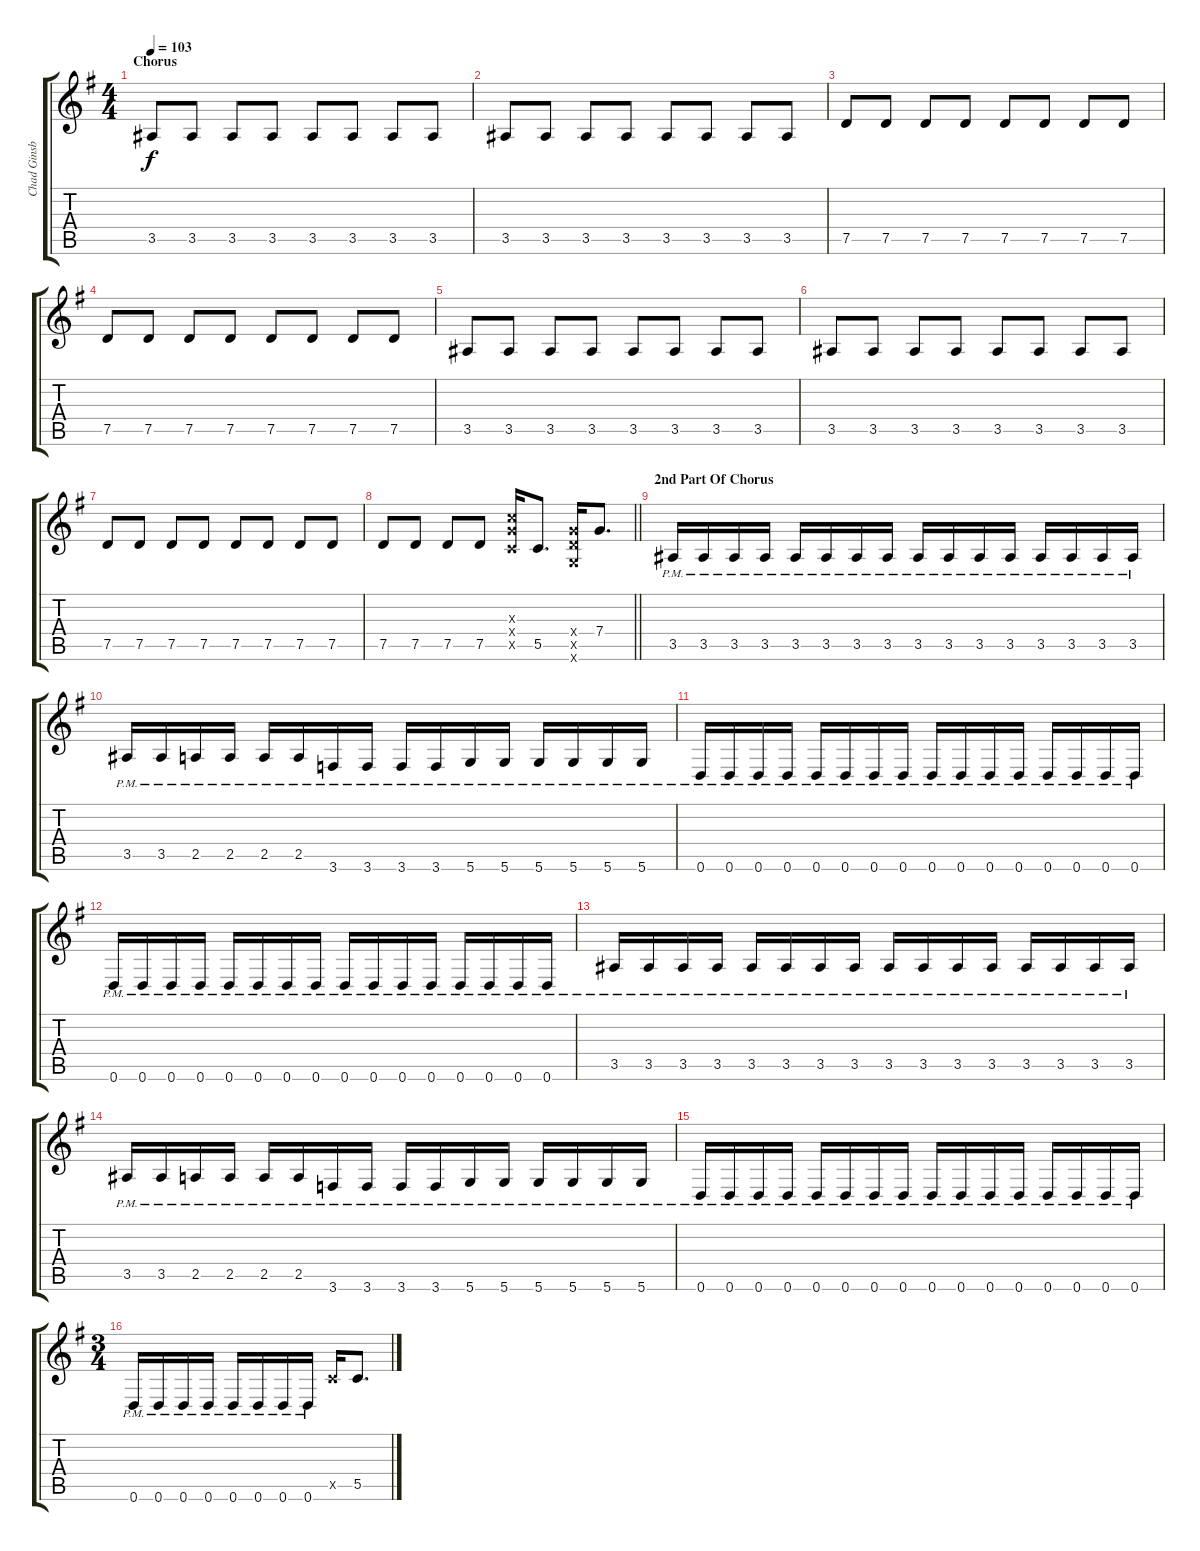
\track ("Chad Ginsburg" "Chad Ginsb") {instrument overdrivenguitar}
\staff {score tabs}
\tuning (D4 A3 F3 C3 G2 D2) {hide}
\ts (4 4)
\section ("" "Chorus")
\tempo 103
\clef g2
\ks g
3.5.8{dy f} 3.5.8 3.5.8 3.5.8 3.5.8 3.5.8 3.5.8 3.5.8 |
3.5.8 3.5.8 3.5.8 3.5.8 3.5.8 3.5.8 3.5.8 3.5.8 |
7.5.8 7.5.8 7.5.8 7.5.8 7.5.8 7.5.8 7.5.8 7.5.8 |
7.5.8 7.5.8 7.5.8 7.5.8 7.5.8 7.5.8 7.5.8 7.5.8 |
3.5.8 3.5.8 3.5.8 3.5.8 3.5.8 3.5.8 3.5.8 3.5.8 |
3.5.8 3.5.8 3.5.8 3.5.8 3.5.8 3.5.8 3.5.8 3.5.8 |
7.5.8 7.5.8 7.5.8 7.5.8 7.5.8 7.5.8 7.5.8 7.5.8 |
\barLineRight lightlight
7.5.8 7.5.8 7.5.8 7.5.8 (7.3{x} 7.4{x} 5.5{x}).16 5.5.8{d} (7.4{x} 7.5{x} 5.6{x}).16 7.4.8{d} |
\section ("" "2nd Part Of Chorus")
3.5{pm}.16 3.5{pm}.16 3.5{pm}.16 3.5{pm}.16 3.5{pm}.16 3.5{pm}.16 3.5{pm}.16 3.5{pm}.16 3.5{pm}.16 3.5{pm}.16 3.5{pm}.16 3.5{pm}.16 3.5{pm}.16 3.5{pm}.16 3.5{pm}.16 3.5{pm}.16 |
3.5{pm}.16 3.5{pm}.16 2.5{pm}.16 2.5{pm}.16 2.5{pm}.16 2.5{pm}.16 3.6{pm}.16 3.6{pm}.16 3.6{pm}.16 3.6{pm}.16 5.6{pm}.16 5.6{pm}.16 5.6{pm}.16 5.6{pm}.16 5.6{pm}.16 5.6{pm}.16 |
0.6{pm}.16 0.6{pm}.16 0.6{pm}.16 0.6{pm}.16 0.6{pm}.16 0.6{pm}.16 0.6{pm}.16 0.6{pm}.16 0.6{pm}.16 0.6{pm}.16 0.6{pm}.16 0.6{pm}.16 0.6{pm}.16 0.6{pm}.16 0.6{pm}.16 0.6{pm}.16 |
0.6{pm}.16 0.6{pm}.16 0.6{pm}.16 0.6{pm}.16 0.6{pm}.16 0.6{pm}.16 0.6{pm}.16 0.6{pm}.16 0.6{pm}.16 0.6{pm}.16 0.6{pm}.16 0.6{pm}.16 0.6{pm}.16 0.6{pm}.16 0.6{pm}.16 0.6{pm}.16 |
3.5{pm}.16 3.5{pm}.16 3.5{pm}.16 3.5{pm}.16 3.5{pm}.16 3.5{pm}.16 3.5{pm}.16 3.5{pm}.16 3.5{pm}.16 3.5{pm}.16 3.5{pm}.16 3.5{pm}.16 3.5{pm}.16 3.5{pm}.16 3.5{pm}.16 3.5{pm}.16 |
3.5{pm}.16 3.5{pm}.16 2.5{pm}.16 2.5{pm}.16 2.5{pm}.16 2.5{pm}.16 3.6{pm}.16 3.6{pm}.16 3.6{pm}.16 3.6{pm}.16 5.6{pm}.16 5.6{pm}.16 5.6{pm}.16 5.6{pm}.16 5.6{pm}.16 5.6{pm}.16 |
0.6{pm}.16 0.6{pm}.16 0.6{pm}.16 0.6{pm}.16 0.6{pm}.16 0.6{pm}.16 0.6{pm}.16 0.6{pm}.16 0.6{pm}.16 0.6{pm}.16 0.6{pm}.16 0.6{pm}.16 0.6{pm}.16 0.6{pm}.16 0.6{pm}.16 0.6{pm}.16 |
\ts (3 4)
0.6{pm}.16 0.6{pm}.16 0.6{pm}.16 0.6{pm}.16 0.6{pm}.16 0.6{pm}.16 0.6{pm}.16 0.6{pm}.16 5.5{x}.16 5.5.8{d}
